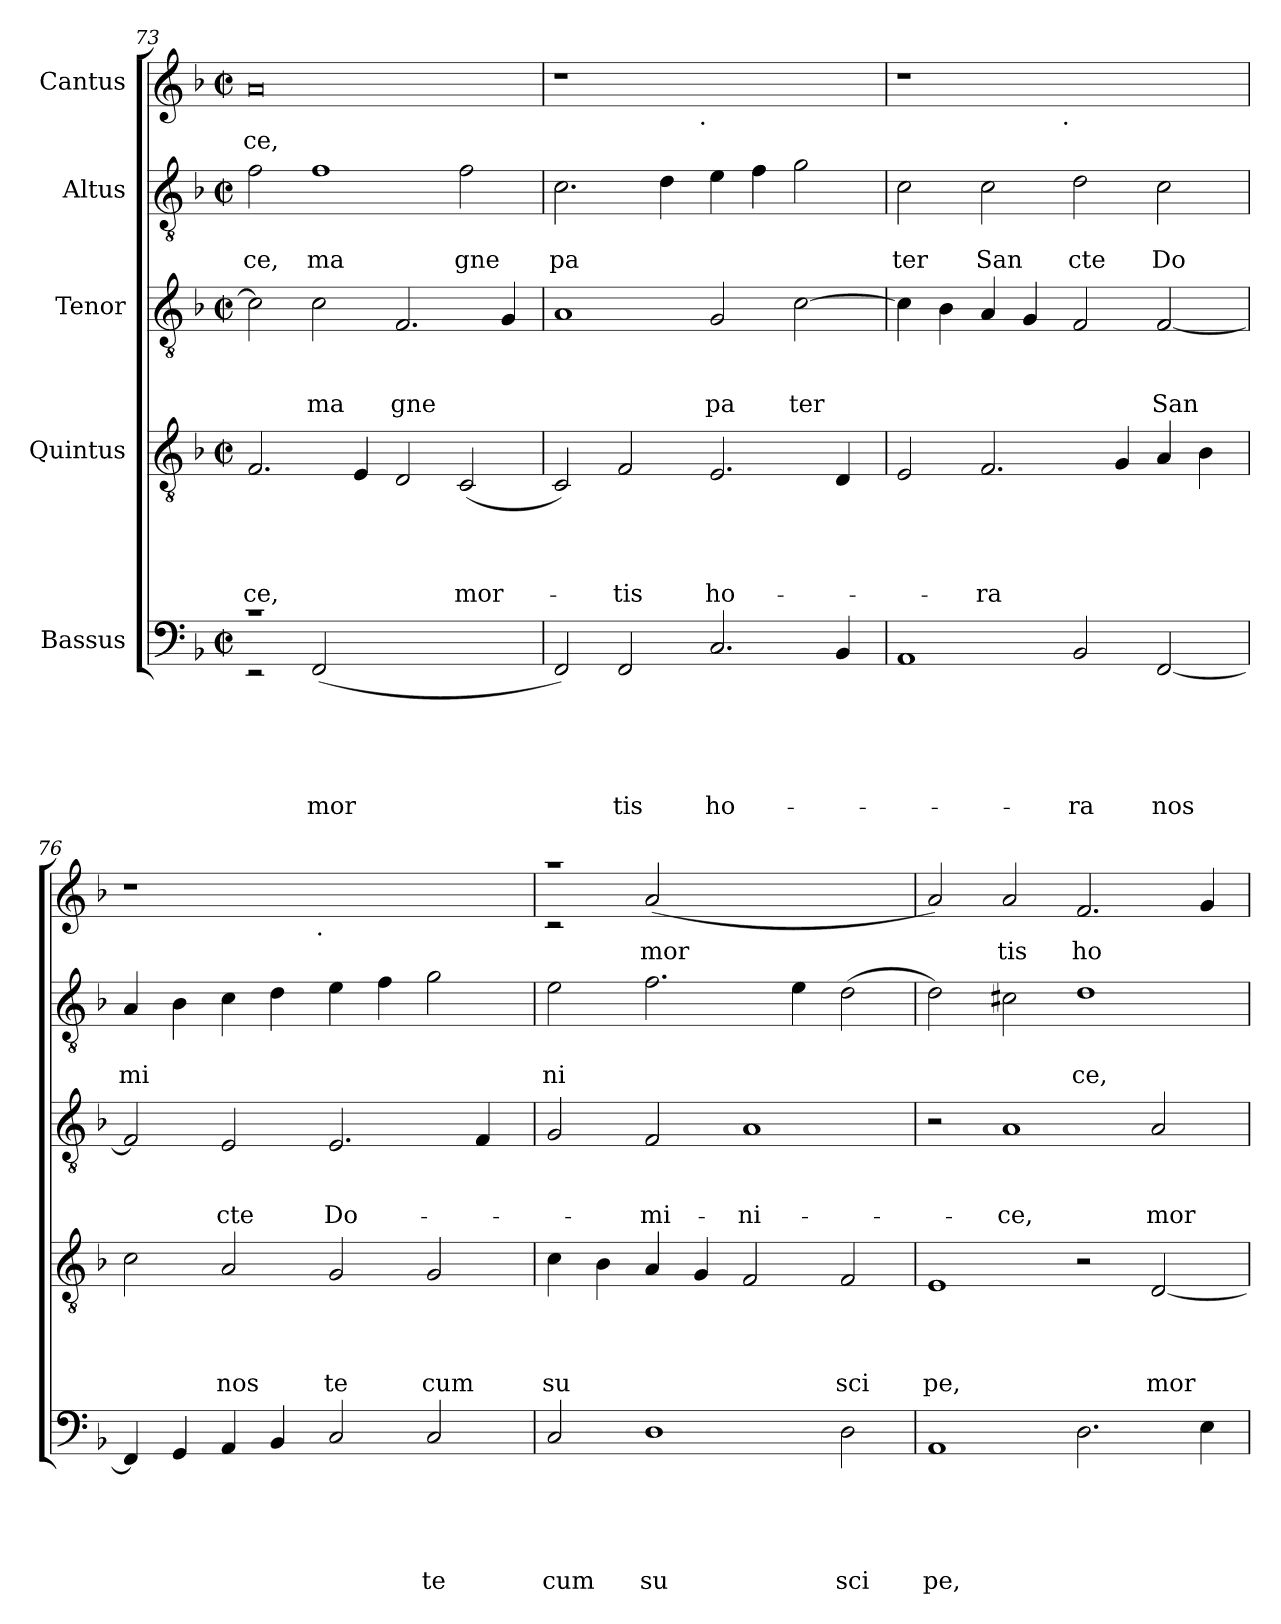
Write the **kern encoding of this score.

**kern	**text	**text	**text	**text	**text	**kern	**text	**text	**text	**text	**kern	**text	**text	**text	**kern	**text	**text	**kern	**text
*part5	*part5	*part5	*part5	*part5	*part5	*part4	*part4	*part4	*part4	*part4	*part3	*part3	*part3	*part3	*part2	*part2	*part2	*part1	*part1
*staff5	*staff5	*staff5	*staff5	*staff5	*staff5	*staff4	*staff4	*staff4	*staff4	*staff4	*staff3	*staff3	*staff3	*staff3	*staff2	*staff2	*staff2	*staff1	*staff1
*I"Bassus	*	*	*	*	*	*I"Quintus	*	*	*	*	*I"Tenor	*	*	*	*I"Altus	*	*	*I"Cantus	*
*clefF4	*	*	*	*	*	*clefGv2	*	*	*	*	*clefGv2	*	*	*	*clefGv2	*	*	*clefG2	*
*k[b-]	*	*	*	*	*	*k[b-]	*	*	*	*	*k[b-]	*	*	*	*k[b-]	*	*	*k[b-]	*
*F:	*	*	*	*	*	*F:	*	*	*	*	*F:	*	*	*	*F:	*	*	*F:	*
*M2/2	*	*	*	*	*	*M2/2	*	*	*	*	*M2/2	*	*	*	*M2/2	*	*	*M2/2	*
*met(c|)	*	*	*	*	*	*met(c|)	*	*	*	*	*met(c|)	*	*	*	*met(c|)	*	*	*met(c|)	*
=73	=73	=73	=73	=73	=73	=73	=73	=73	=73	=73	=73	=73	=73	=73	=73	=73	=73	=73	=73
*^	*	*	*	*	*	*	*	*	*	*	*	*	*	*	*	*	*	*	*
!	!	!	!	!	!	!	!	!	!	!	!LO:LY:b	!	!	!	!	!	!	!LO:LY:b	!	!LO:LY:b
1rc	2rEE	.	.	.	.	.	2.F/	.	.	.	-ce,	2c\]	.	.	.	2f\	.	ce,	0a	ce,
!	!	!	!	!	!	!LO:LY:b	!	!	!	!	!	!	!	!	!LO:LY:b	!	!	!LO:LY:b	!	!
.	(<2FF/	.	.	.	.	mor-	.	.	.	.	.	2c\	.	.	ma	1f	.	ma	.	.
.	.	.	.	.	.	.	4E/	.	.	.	.	.	.	.	.	.	.	.	.	.
!	!	!	!	!	!	!	!	!	!	!	!	!	!	!	!LO:LY:b	!	!	!	!	!
1ryy	1ryy	.	.	.	.	.	2D/	.	.	.	.	2.F/	.	.	gne	.	.	.	.	.
!	!	!	!	!	!	!	!	!	!	!	!LO:LY:b	!	!	!	!	!	!	!LO:LY:b	!	!
.	.	.	.	.	.	.	(<2C/	.	.	.	mor-	.	.	.	.	2f\	.	gne	.	.
.	.	.	.	.	.	.	.	.	.	.	.	4G/	.	.	.	.	.	.	.	.
*v	*v	*	*	*	*	*	*	*	*	*	*	*	*	*	*	*	*	*	*	*
=74	=74	=74	=74	=74	=74	=74	=74	=74	=74	=74	=74	=74	=74	=74	=74	=74	=74	=74	=74
!	!	!	!	!	!	!	!	!	!	!	!	!	!	!	!	!	!LO:LY:b	!	!
*	*	*	*	*	*	*	*	*	*	*	*	*	*	*	*	*	*	*^	*
2FF/)	.	.	.	.	.	2C/)	.	.	.	.	1A	.	.	.	2.c\	.	pa	1r	2ryy	.
!	!	!	!	!	!LO:LY:b	!	!	!	!	!LO:LY:b	!	!	!	!	!	!	!	!	!	!
2FF/	.	.	.	.	-tis	2F/	.	.	.	-tis	.	.	.	.	.	.	.	.	4...ryy	.
.	.	.	.	.	.	.	.	.	.	.	.	.	.	.	4d\	.	.	.	.	.
!	!	!	!	!	!	!	!	!	!	!	!	!	!	!	!	!	!	!	!LO:TX:b:t=.	!
.	.	.	.	.	.	.	.	.	.	.	.	.	.	.	.	.	.	.	1ryy	.
!	!	!	!	!	!LO:LY:b	!	!	!	!	!LO:LY:b	!	!	!	!LO:LY:b	!	!	!	!	!	!
2.C/	.	.	.	.	ho-	2.E/	.	.	.	ho-	2G/	.	.	pa	4e\	.	.	1ryy	.	.
.	.	.	.	.	.	.	.	.	.	.	.	.	.	.	4f\	.	.	.	.	.
!	!	!	!	!	!	!	!	!	!	!	!	!	!	!LO:LY:b	!	!	!	!	!	!
.	.	.	.	.	.	.	.	.	.	.	[<2c\	.	.	ter	2g\	.	.	.	.	.
4BB-/	.	.	.	.	.	4D/	.	.	.	.	.	.	.	.	.	.	.	.	.	.
.	.	.	.	.	.	.	.	.	.	.	.	.	.	.	.	.	.	.	32ryy	.
!!LO:LB:g=z	!!
=75	=75	=75	=75	=75	=75	=75	=75	=75	=75	=75	=75	=75	=75	=75	=75	=75	=75	=75	=75	=75
!	!	!	!	!	!	!	!	!	!	!	!	!	!	!	!	!	!LO:LY:b	!	!	!
1AA	.	.	.	.	.	2E/	.	.	.	.	4c\]	.	.	.	2c\	.	ter	1r	2ryy	.
.	.	.	.	.	.	.	.	.	.	.	4B-\	.	.	.	.	.	.	.	.	.
!	!	!	!	!	!	!	!	!	!	!LO:LY:b	!	!	!	!	!	!	!LO:LY:b	!	!	!
.	.	.	.	.	.	2.F/	.	.	.	-ra	4A/	.	.	.	2c\	.	San	.	4...ryy	.
.	.	.	.	.	.	.	.	.	.	.	4G/	.	.	.	.	.	.	.	.	.
!	!	!	!	!	!	!	!	!	!	!	!	!	!	!	!	!	!	!	!LO:TX:b:t=.	!
.	.	.	.	.	.	.	.	.	.	.	.	.	.	.	.	.	.	.	1ryy	.
!	!	!	!	!	!LO:LY:b	!	!	!	!	!	!	!	!	!	!	!	!LO:LY:b	!	!	!
2BB-/	.	.	.	.	-ra	.	.	.	.	.	2F/	.	.	.	2d\	.	cte	1ryy	.	.
.	.	.	.	.	.	4G/	.	.	.	.	.	.	.	.	.	.	.	.	.	.
!	!	!	!	!	!LO:LY:b	!	!	!	!	!	!	!	!	!LO:LY:b	!	!	!LO:LY:b	!	!	!
[<2FF/	.	.	.	.	nos	4A/	.	.	.	.	[<2F/	.	.	San	2c\	.	Do	.	.	.
.	.	.	.	.	.	4B-\	.	.	.	.	.	.	.	.	.	.	.	.	.	.
.	.	.	.	.	.	.	.	.	.	.	.	.	.	.	.	.	.	.	32ryy	.
=76	=76	=76	=76	=76	=76	=76	=76	=76	=76	=76	=76	=76	=76	=76	=76	=76	=76	=76	=76	=76
!	!	!	!	!	!	!	!	!	!	!	!	!	!	!	!	!	!LO:LY:b	!	!	!
4FF/]	.	.	.	.	.	2c\	.	.	.	.	2F/]	.	.	.	4A/	.	mi	1r	2ryy	.
4GG/	.	.	.	.	.	.	.	.	.	.	.	.	.	.	4B-\	.	.	.	.	.
!	!	!	!	!	!	!	!	!	!	!LO:LY:b	!	!	!	!LO:LY:b	!	!	!	!	!	!
4AA/	.	.	.	.	.	2A/	.	.	.	nos	2E/	.	.	cte	4c\	.	.	.	4...ryy	.
4BB-/	.	.	.	.	.	.	.	.	.	.	.	.	.	.	4d\	.	.	.	.	.
!	!	!	!	!	!	!	!	!	!	!	!	!	!	!	!	!	!	!	!LO:TX:b:t=.	!
.	.	.	.	.	.	.	.	.	.	.	.	.	.	.	.	.	.	.	1ryy	.
!	!	!	!	!	!	!	!	!	!	!LO:LY:b	!	!	!	!LO:LY:b	!	!	!	!	!	!
2C/	.	.	.	.	.	2G/	.	.	.	te	2.E/	.	.	Do-	4e\	.	.	1ryy	.	.
.	.	.	.	.	.	.	.	.	.	.	.	.	.	.	4f\	.	.	.	.	.
!	!	!	!	!	!LO:LY:b	!	!	!	!	!LO:LY:b	!	!	!	!	!	!	!	!	!	!
2C/	.	.	.	.	te	2G/	.	.	.	cum	.	.	.	.	2g\	.	.	.	.	.
.	.	.	.	.	.	.	.	.	.	.	4F/	.	.	.	.	.	.	.	.	.
.	.	.	.	.	.	.	.	.	.	.	.	.	.	.	.	.	.	.	32ryy	.
=77	=77	=77	=77	=77	=77	=77	=77	=77	=77	=77	=77	=77	=77	=77	=77	=77	=77	=77	=77	=77
!	!	!	!	!	!LO:LY:b	!	!	!	!	!LO:LY:b	!	!	!	!	!	!	!LO:LY:b	!	!	!
2C/	.	.	.	.	cum	4c\	.	.	.	su	2G/	.	.	.	2e\	.	ni	1raa	2rc	.
.	.	.	.	.	.	4B-\	.	.	.	.	.	.	.	.	.	.	.	.	.	.
!	!	!	!	!	!LO:LY:b	!	!	!	!	!	!	!	!	!LO:LY:b	!	!	!	!	!	!LO:LY:b
1D	.	.	.	.	su	4A/	.	.	.	.	2F/	.	.	-mi-	2.f\	.	.	.	(<2a/	mor
.	.	.	.	.	.	4G/	.	.	.	.	.	.	.	.	.	.	.	.	.	.
!	!	!	!	!	!	!	!	!	!	!	!	!	!	!LO:LY:b	!	!	!	!	!	!
.	.	.	.	.	.	2F/	.	.	.	.	1A	.	.	-ni-	.	.	.	1ryy	1ryy	.
.	.	.	.	.	.	.	.	.	.	.	.	.	.	.	4e\	.	.	.	.	.
!	!	!	!	!	!LO:LY:b	!	!	!	!	!LO:LY:b	!	!	!	!	!	!	!	!	!	!
2D\	.	.	.	.	sci	2F/	.	.	.	sci	.	.	.	.	(>2d\	.	.	.	.	.
*	*	*	*	*	*	*	*	*	*	*	*	*	*	*	*	*	*	*v	*v	*
=78	=78	=78	=78	=78	=78	=78	=78	=78	=78	=78	=78	=78	=78	=78	=78	=78	=78	=78	=78
!	!	!	!	!	!LO:LY:b	!	!	!	!	!LO:LY:b	!	!	!	!	!	!	!	!	!
1AA	.	.	.	.	pe,	1E	.	.	.	pe,	2r	.	.	.	2d\)	.	.	2a/)	.
!	!	!	!	!	!	!	!	!	!	!	!	!	!	!LO:LY:b	!	!	!	!	!LO:LY:b
.	.	.	.	.	.	.	.	.	.	.	1A	.	.	-ce,	2c#\	.	.	2a/	tis
!	!	!	!	!	!	!	!	!	!	!	!	!	!	!	!	!	!LO:LY:b	!	!LO:LY:b
2.D\	.	.	.	.	.	2r	.	.	.	.	.	.	.	.	1d	.	ce,	2.f/	ho
!	!	!	!	!	!	!	!	!	!	!LO:LY:b	!	!	!	!LO:LY:b	!	!	!	!	!
.	.	.	.	.	.	[<2D/	.	.	.	mor	2A/	.	.	mor-	.	.	.	.	.
4E\	.	.	.	.	.	.	.	.	.	.	.	.	.	.	.	.	.	4g/	.
=	=	=	=	=	=	=	=	=	=	=	=	=	=	=	=	=	=	=	=
*-	*-	*-	*-	*-	*-	*-	*-	*-	*-	*-	*-	*-	*-	*-	*-	*-	*-	*-	*-
